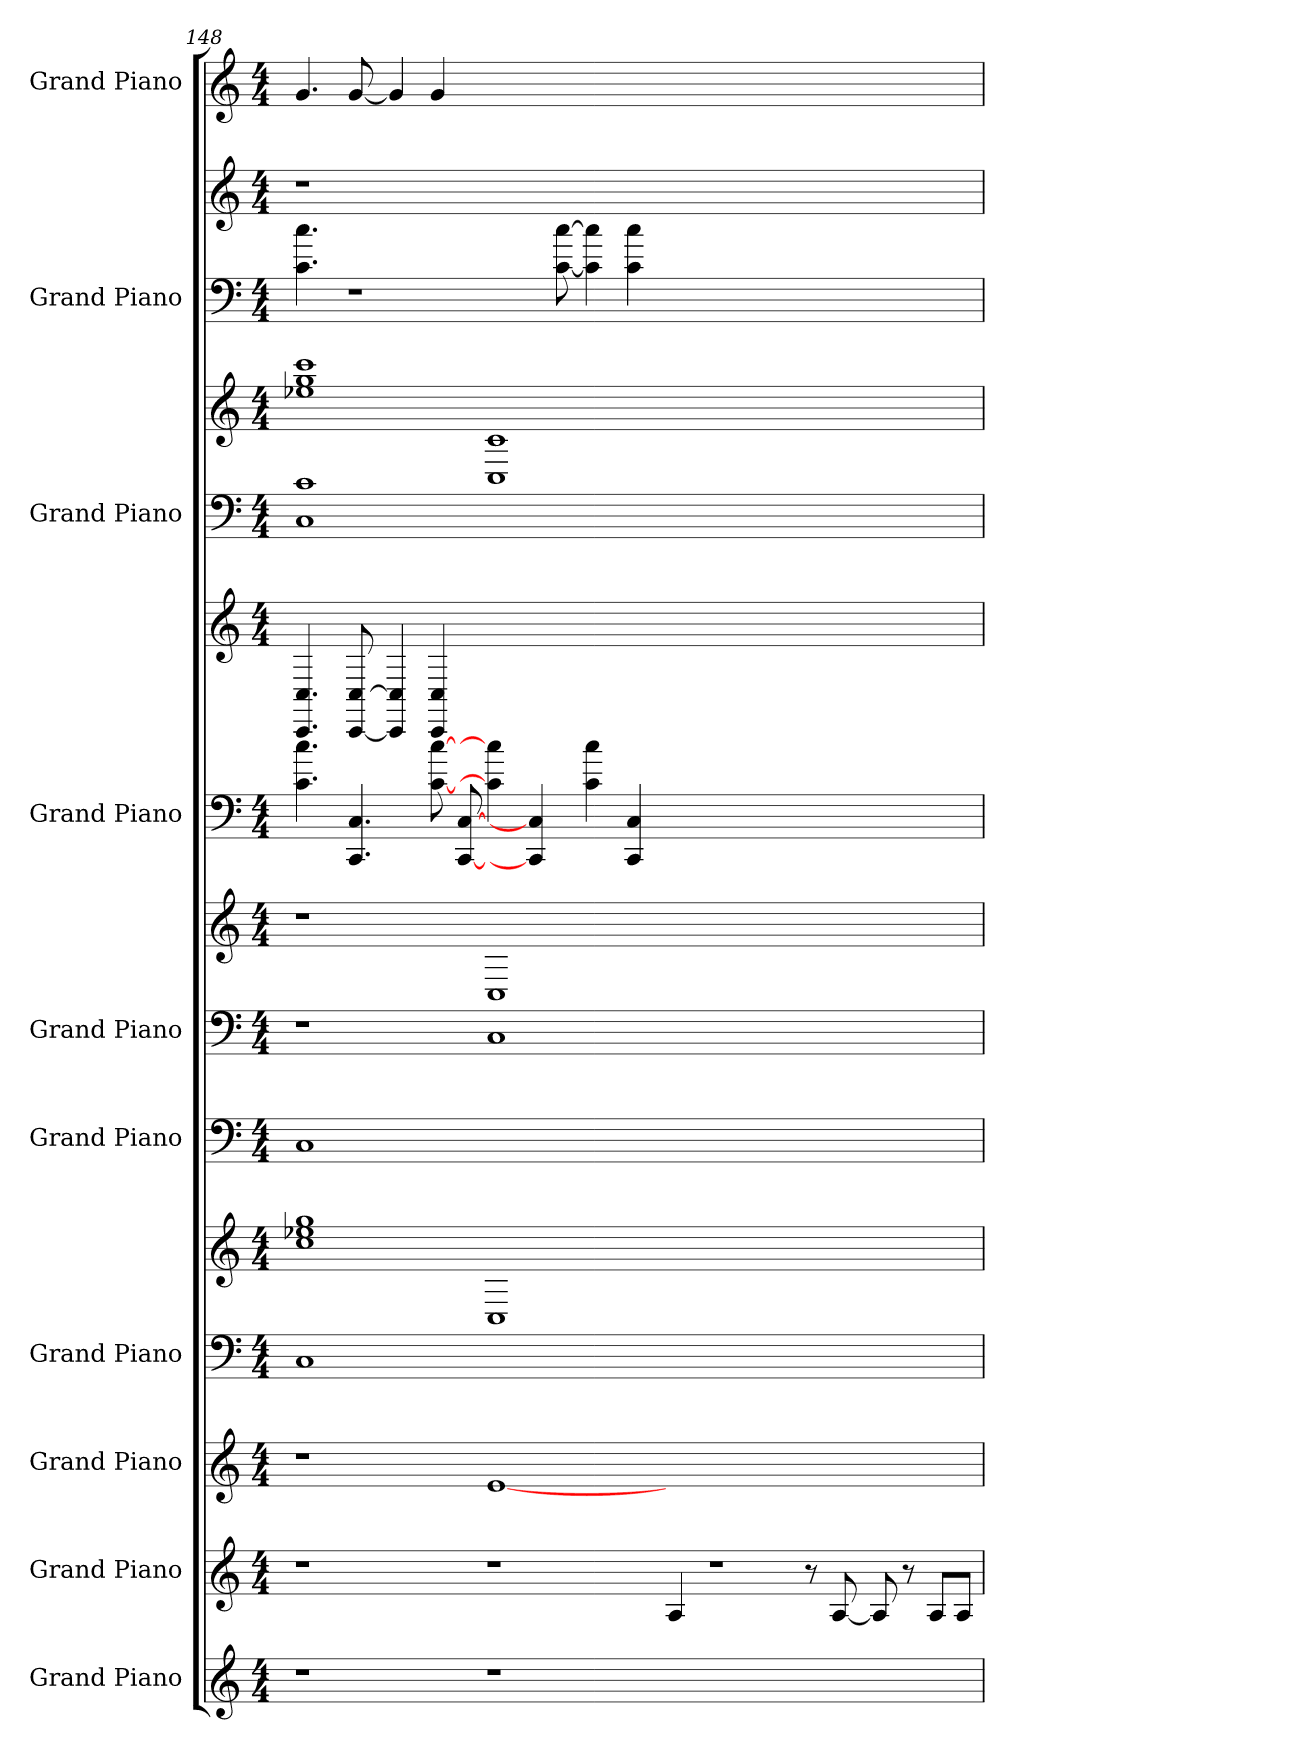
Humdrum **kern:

**kern	**kern	**kern	**kern	**kern	**kern	**kern	**kern	**kern	**kern	**kern	**kern	**kern	**kern	**kern
*part10	*part9	*part8	*part7	*part7	*part6	*part5	*part5	*part4	*part4	*part3	*part3	*part2	*part2	*part1
*staff15	*staff14	*staff13	*staff12	*staff11	*staff10	*staff9	*staff8	*staff7	*staff6	*staff5	*staff4	*staff3	*staff2	*staff1
*I"Grand Piano	*I"Grand Piano	*I"Grand Piano	*I"Grand Piano	*	*I"Grand Piano	*I"Grand Piano	*	*I"Grand Piano	*	*I"Grand Piano	*	*I"Grand Piano	*	*I"Grand Piano
*clefG2	*clefG2	*clefG2	*clefF4	*clefG2	*clefF4	*clefF4	*clefG2	*clefF4	*clefG2	*clefF4	*clefG2	*clefF4	*clefG2	*clefG2
*k[]	*k[]	*k[]	*k[]	*k[]	*k[]	*k[]	*k[]	*k[]	*k[]	*k[]	*k[]	*k[]	*k[]	*k[]
*C:	*C:	*C:	*C:	*C:	*C:	*C:	*C:	*C:	*C:	*C:	*C:	*C:	*C:	*C:
*M4/4	*M4/4	*M4/4	*M4/4	*M4/4	*M4/4	*M4/4	*M4/4	*M4/4	*M4/4	*M4/4	*M4/4	*M4/4	*M4/4	*M4/4
=148	=148	=148	=148	=148	=148	=148	=148	=148	=148	=148	=148	=148	=148	=148
1r	1r	1r	1C	1cc 1ee-X 1gg	1C	1r	1r	4.c 4.cc	4.CC 4.C	1C 1c	1ee-X 1gg 1ccc	4.c 4.cc	1r	4.g
.	.	.	.	.	.	.	.	4.CC 4.C	[8CC [8C	.	.	1r	.	[8g
.	.	.	.	.	.	.	.	.	4CC] 4C]	.	.	.	.	4g]
.	.	.	.	.	.	.	.	[8c [8cc	4CC 4C	.	.	.	.	4g
.	.	.	.	.	.	.	.	[8CC [8C	.	.	.	.	.	.
1r	1r	[1e	0.ryy	1C	0.ryy	1C	1C	4c] 4cc]	0.ryy	0.ryy	1C 1c	.	0.ryy	0.ryy
.	.	.	.	.	.	.	.	4CC] 4C]	.	.	.	.	.	.
.	.	.	.	.	.	.	.	.	.	.	.	[8c [8cc	.	.
.	.	.	.	.	.	.	.	4c 4cc	.	.	.	4c] 4cc]	.	.
.	.	.	.	.	.	.	.	4CC 4C	.	.	.	4c 4cc	.	.
0ryy	4A	0ryy	.	0ryy	.	0ryy	0ryy	0ryy	.	.	0ryy	0ryy	.	.
.	1r	.	.	.	.	.	.	.	.	.	.	.	.	.
.	8r	.	.	.	.	.	.	.	.	.	.	.	.	.
.	[8A	.	.	.	.	.	.	.	.	.	.	.	.	.
.	8A]	.	.	.	.	.	.	.	.	.	.	.	.	.
.	8r	.	.	.	.	.	.	.	.	.	.	.	.	.
.	8AL	.	.	.	.	.	.	.	.	.	.	.	.	.
.	8AJ	.	.	.	.	.	.	.	.	.	.	.	.	.
=	=	=	=	=	=	=	=	=	=	=	=	=	=	=
*-	*-	*-	*-	*-	*-	*-	*-	*-	*-	*-	*-	*-	*-	*-
